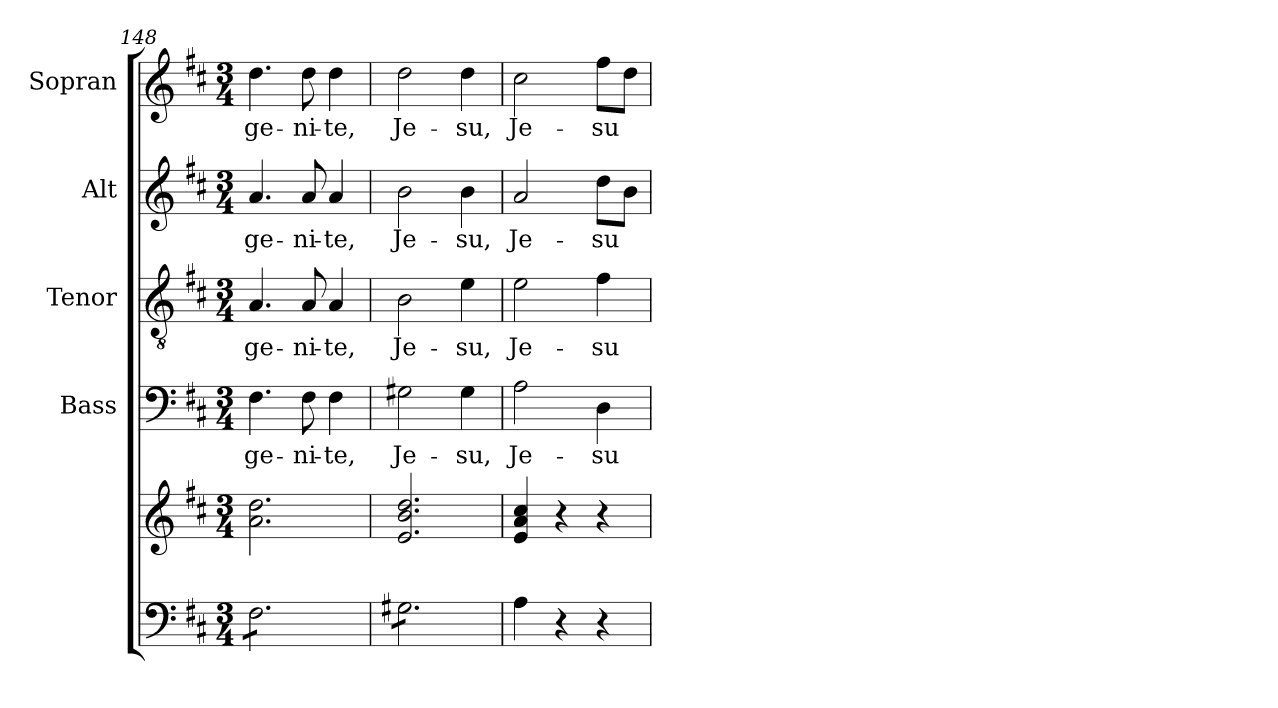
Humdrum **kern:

**kern	**kern	**kern	**text	**kern	**text	**kern	**text	**kern	**text
*part5	*part5	*part4	*part4	*part3	*part3	*part2	*part2	*part1	*part1
*staff6	*staff5	*staff4	*staff4	*staff3	*staff3	*staff2	*staff2	*staff1	*staff1
*	*	*I"Bass	*	*I"Tenor	*	*I"Alt	*	*I"Sopran	*
*	*	*I'B.	*	*I'T.	*	*I'A.	*	*I'S.	*
*clefF4	*clefG2	*clefF4	*	*clefGv2	*	*clefG2	*	*clefG2	*
*k[f#c#]	*k[f#c#]	*k[f#c#]	*	*k[f#c#]	*	*k[f#c#]	*	*k[f#c#]	*
*D:	*D:	*D:	*	*D:	*	*D:	*	*D:	*
*M3/4	*M3/4	*M3/4	*	*M3/4	*	*M3/4	*	*M3/4	*
=148	=148	=148	=148	=148	=148	=148	=148	=148	=148
!	!	!	!LO:LY:b	!	!LO:LY:b	!	!LO:LY:b	!	!LO:LY:b
*tremolo	*	*	*	*	*	*	*	*	*
8F#\L	2.a\ 2.dd\	4.F#\	-ge-	4.A/	-ge-	4.a/	-ge-	4.dd\	-ge-
8F#\	.	.	.	.	.	.	.	.	.
8F#\	.	.	.	.	.	.	.	.	.
!	!	!	!LO:LY:b	!	!LO:LY:b	!	!LO:LY:b	!	!LO:LY:b
8F#\	.	8F#\	-ni-	8A/	-ni-	8a/	-ni-	8dd\	-ni-
!	!	!	!LO:LY:b	!	!LO:LY:b	!	!LO:LY:b	!	!LO:LY:b
8F#\	.	4F#\	-te,	4A/	-te,	4a/	-te,	4dd\	-te,
8F#\J	.	.	.	.	.	.	.	.	.
=149	=149	=149	=149	=149	=149	=149	=149	=149	=149
!	!	!	!LO:LY:b	!	!LO:LY:b	!	!LO:LY:b	!	!LO:LY:b
8G#X\L	2.e/ 2.b/ 2.dd/	2G#X\	Je-	2B\	Je-	2b\	Je-	2dd\	Je-
8G#X\	.	.	.	.	.	.	.	.	.
8G#X\	.	.	.	.	.	.	.	.	.
8G#X\	.	.	.	.	.	.	.	.	.
!	!	!	!LO:LY:b	!	!LO:LY:b	!	!LO:LY:b	!	!LO:LY:b
8G#X\	.	4G#\	-su,	4e\	-su,	4b\	-su,	4dd\	-su,
8G#X\J	.	.	.	.	.	.	.	.	.
*Xtremolo	*	*	*	*	*	*	*	*	*
=150	=150	=150	=150	=150	=150	=150	=150	=150	=150
!	!	!	!LO:LY:b	!	!LO:LY:b	!	!LO:LY:b	!	!LO:LY:b
4A\	4e/ 4a/ 4cc#/	2A\	Je-	2e\	Je-	2a/	Je-	2cc#\	Je-
4r	4r	.	.	.	.	.	.	.	.
!	!	!	!LO:LY:b	!	!LO:LY:b	!	!LO:LY:b	!	!LO:LY:b
4r	4r	4D\	-su	4f#\	-su	8dd\L	-su	8ff#\L	-su
.	.	.	.	.	.	8b\J	.	8dd\J	.
=	=	=	=	=	=	=	=	=	=
*-	*-	*-	*-	*-	*-	*-	*-	*-	*-
